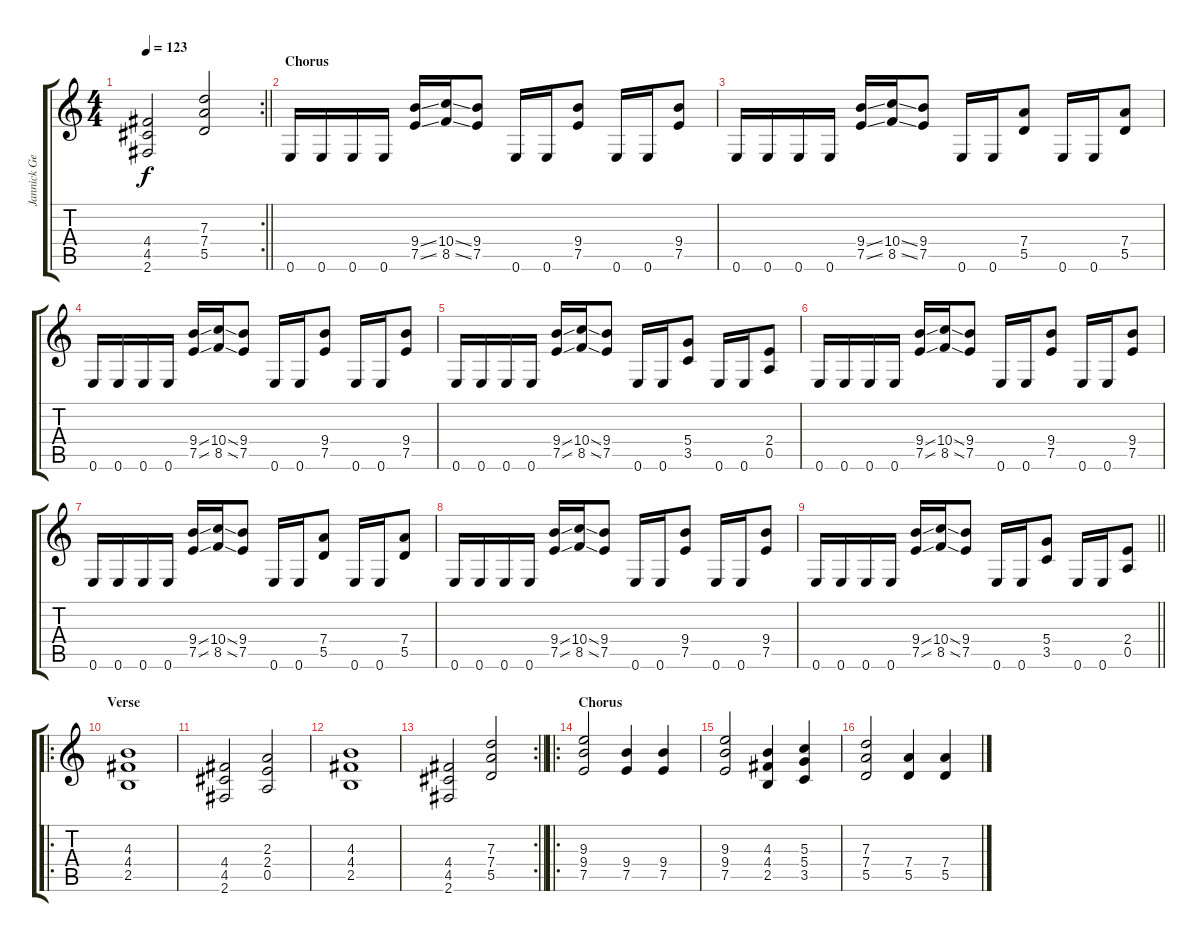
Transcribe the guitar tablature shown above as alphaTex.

\track ("Jannick Gers" "Jannick Ge") {instrument distortionguitar}
\staff {score tabs}
\tuning (E4 B3 G3 D3 A2 E2) {hide}
\rc 2
\ts (4 4)
\tempo 123
\clef g2
\barLineRight lightlight
\ks c
(4.4 4.5 2.6).2{dy f} (7.3 7.4 5.5).2 |
\section ("" "Chorus")
0.6.16 0.6.16 0.6.16 0.6.16 (9.4{ss} 7.5{ss}).16 (10.4{ss} 8.5{ss}).16 (9.4 7.5).8 0.6.16 0.6.16 (9.4 7.5).8 0.6.16 0.6.16 (9.4 7.5).8 |
0.6.16 0.6.16 0.6.16 0.6.16 (9.4{ss} 7.5{ss}).16 (10.4{ss} 8.5{ss}).16 (9.4 7.5).8 0.6.16 0.6.16 (7.4 5.5).8 0.6.16 0.6.16 (7.4 5.5).8 |
0.6.16 0.6.16 0.6.16 0.6.16 (9.4{ss} 7.5{ss}).16 (10.4{ss} 8.5{ss}).16 (9.4 7.5).8 0.6.16 0.6.16 (9.4 7.5).8 0.6.16 0.6.16 (9.4 7.5).8 |
0.6.16 0.6.16 0.6.16 0.6.16 (9.4{ss} 7.5{ss}).16 (10.4{ss} 8.5{ss}).16 (9.4 7.5).8 0.6.16 0.6.16 (5.4 3.5).8 0.6.16 0.6.16 (2.4 0.5).8 |
0.6.16 0.6.16 0.6.16 0.6.16 (9.4{ss} 7.5{ss}).16 (10.4{ss} 8.5{ss}).16 (9.4 7.5).8 0.6.16 0.6.16 (9.4 7.5).8 0.6.16 0.6.16 (9.4 7.5).8 |
0.6.16 0.6.16 0.6.16 0.6.16 (9.4{ss} 7.5{ss}).16 (10.4{ss} 8.5{ss}).16 (9.4 7.5).8 0.6.16 0.6.16 (7.4 5.5).8 0.6.16 0.6.16 (7.4 5.5).8 |
0.6.16 0.6.16 0.6.16 0.6.16 (9.4{ss} 7.5{ss}).16 (10.4{ss} 8.5{ss}).16 (9.4 7.5).8 0.6.16 0.6.16 (9.4 7.5).8 0.6.16 0.6.16 (9.4 7.5).8 |
\barLineRight lightlight
0.6.16 0.6.16 0.6.16 0.6.16 (9.4{ss} 7.5{ss}).16 (10.4{ss} 8.5{ss}).16 (9.4 7.5).8 0.6.16 0.6.16 (5.4 3.5).8 0.6.16 0.6.16 (2.4 0.5).8 |
\ro
\section ("" "Verse")
(4.3 4.4 2.5).1 |
(4.4 4.5 2.6).2 (2.3 2.4 0.5).2 |
(4.3 4.4 2.5).1 |
\rc 2
\barLineRight lightlight
(4.4 4.5 2.6).2 (7.3 7.4 5.5).2 |
\ro
\section ("" "Chorus")
(9.3 9.4 7.5).2 (9.4 7.5).4 (9.4 7.5).4 |
(9.3 9.4 7.5).2 (4.3 4.4 2.5).4 (5.3 5.4 3.5).4 |
(7.3 7.4 5.5).2 (7.4 5.5).4 (7.4 5.5).4
